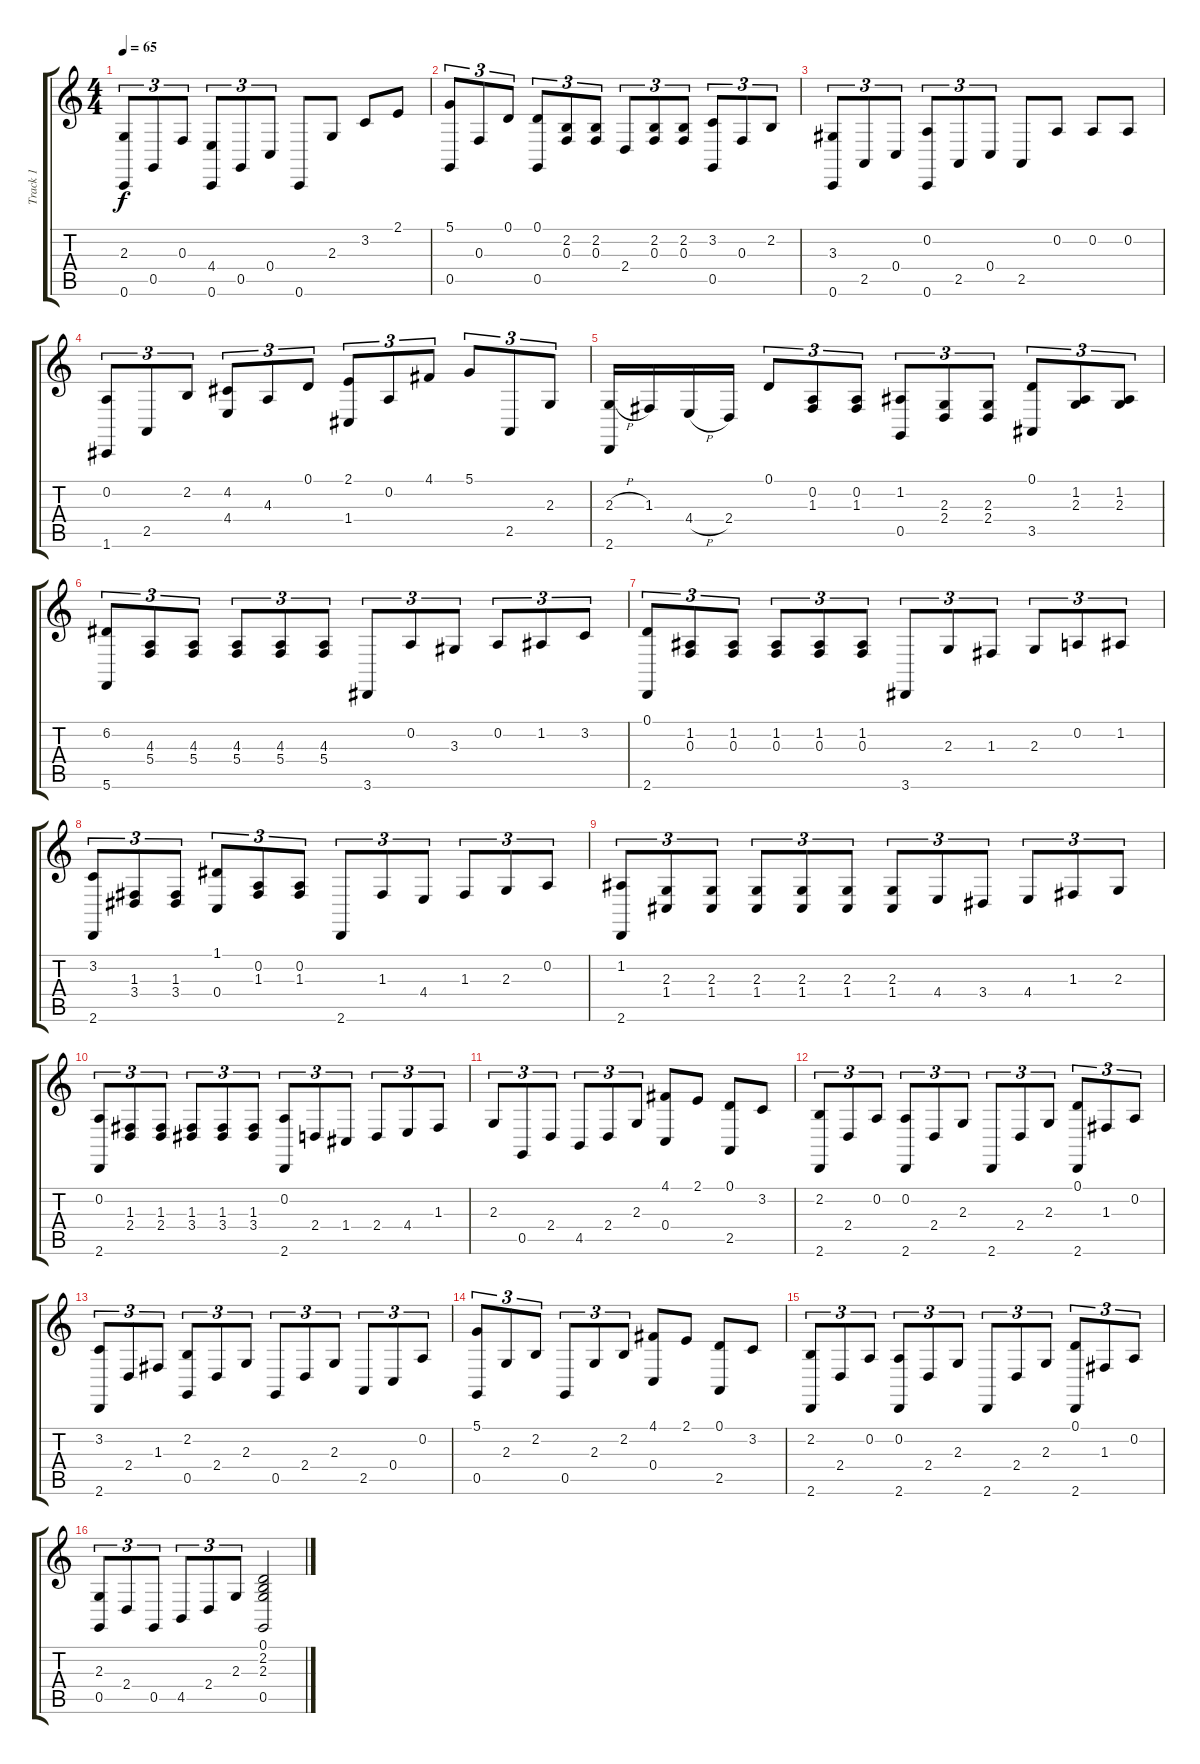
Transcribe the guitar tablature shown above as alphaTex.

\track ("Track 1" "Track 1") {instrument acousticgrandpiano}
\staff {score tabs}
\tuning (D4 A3 F3 C3 G2 C2) {hide}
\ts (4 4)
\tempo 65
\clef g2
\ks c
(2.3 0.6).8{tu (3 2) dy f} 0.5.8{tu (3 2)} 0.3.8{tu (3 2)} (4.4 0.6).8{tu (3 2)} 0.5.8{tu (3 2)} 0.4.8{tu (3 2)} 0.6.8 2.3.8 3.2.8 2.1.8 |
(5.1 0.5).8{tu (3 2)} 0.3.8{tu (3 2)} 0.1.8{tu (3 2)} (0.1 0.5).8{tu (3 2)} (2.2 0.3).8{tu (3 2)} (2.2 0.3).8{tu (3 2)} 2.4.8{tu (3 2)} (2.2 0.3).8{tu (3 2)} (2.2 0.3).8{tu (3 2)} (3.2 0.5).8{tu (3 2)} 0.3.8{tu (3 2)} 2.2.8{tu (3 2)} |
(3.3 0.6).8{tu (3 2)} 2.5.8{tu (3 2)} 0.4.8{tu (3 2)} (0.2 0.6).8{tu (3 2)} 2.5.8{tu (3 2)} 0.4.8{tu (3 2)} 2.5.8 0.2.8 0.2.8 0.2.8 |
(0.2 1.6).8{tu (3 2)} 2.5.8{tu (3 2)} 2.2.8{tu (3 2)} (4.2 4.4).8{tu (3 2)} 4.3.8{tu (3 2)} 0.1.8{tu (3 2)} (2.1 1.4).8{tu (3 2)} 0.2.8{tu (3 2)} 4.1.8{tu (3 2)} 5.1.8{tu (3 2)} 2.5.8{tu (3 2)} 2.3.8{tu (3 2)} |
(2.3{h} 2.6).16 1.3.16 4.4{h}.16 2.4.16 0.1.8{tu (3 2)} (0.2 1.3).8{tu (3 2)} (0.2 1.3).8{tu (3 2)} (1.2 0.5).8{tu (3 2)} (2.3 2.4).8{tu (3 2)} (2.3 2.4).8{tu (3 2)} (0.1 3.5).8{tu (3 2)} (1.2 2.3).8{tu (3 2)} (1.2 2.3).8{tu (3 2)} |
(6.2 5.6).8{tu (3 2)} (4.3 5.4).8{tu (3 2)} (4.3 5.4).8{tu (3 2)} (4.3 5.4).8{tu (3 2)} (4.3 5.4).8{tu (3 2)} (4.3 5.4).8{tu (3 2)} 3.6.8{tu (3 2)} 0.2.8{tu (3 2)} 3.3.8{tu (3 2)} 0.2.8{tu (3 2)} 1.2.8{tu (3 2)} 3.2.8{tu (3 2)} |
(0.1 2.6).8{tu (3 2)} (1.2 0.3).8{tu (3 2)} (1.2 0.3).8{tu (3 2)} (1.2 0.3).8{tu (3 2)} (1.2 0.3).8{tu (3 2)} (1.2 0.3).8{tu (3 2)} 3.6.8{tu (3 2)} 2.3.8{tu (3 2)} 1.3.8{tu (3 2)} 2.3.8{tu (3 2)} 0.2.8{tu (3 2)} 1.2.8{tu (3 2)} |
(3.2 2.6).8{tu (3 2)} (1.3 3.4).8{tu (3 2)} (1.3 3.4).8{tu (3 2)} (1.1 0.4).8{tu (3 2)} (0.2 1.3).8{tu (3 2)} (0.2 1.3).8{tu (3 2)} 2.6.8{tu (3 2)} 1.3.8{tu (3 2)} 4.4.8{tu (3 2)} 1.3.8{tu (3 2)} 2.3.8{tu (3 2)} 0.2.8{tu (3 2)} |
(1.2 2.6).8{tu (3 2)} (2.3 1.4).8{tu (3 2)} (2.3 1.4).8{tu (3 2)} (2.3 1.4).8{tu (3 2)} (2.3 1.4).8{tu (3 2)} (2.3 1.4).8{tu (3 2)} (2.3 1.4).8{tu (3 2)} 4.4.8{tu (3 2)} 3.4.8{tu (3 2)} 4.4.8{tu (3 2)} 1.3.8{tu (3 2)} 2.3.8{tu (3 2)} |
(0.2 2.6).8{tu (3 2)} (1.3 2.4).8{tu (3 2)} (1.3 2.4).8{tu (3 2)} (1.3 3.4).8{tu (3 2)} (1.3 3.4).8{tu (3 2)} (1.3 3.4).8{tu (3 2)} (0.2 2.6).8{tu (3 2)} 2.4.8{tu (3 2)} 1.4.8{tu (3 2)} 2.4.8{tu (3 2)} 4.4.8{tu (3 2)} 1.3.8{tu (3 2)} |
2.3.8{tu (3 2)} 0.5.8{tu (3 2)} 2.4.8{tu (3 2)} 4.5.8{tu (3 2)} 2.4.8{tu (3 2)} 2.3.8{tu (3 2)} (4.1 0.4).8 2.1.8 (0.1 2.5).8 3.2.8 |
(2.2 2.6).8{tu (3 2)} 2.4.8{tu (3 2)} 0.2.8{tu (3 2)} (0.2 2.6).8{tu (3 2)} 2.4.8{tu (3 2)} 2.3.8{tu (3 2)} 2.6.8{tu (3 2)} 2.4.8{tu (3 2)} 2.3.8{tu (3 2)} (0.1 2.6).8{tu (3 2)} 1.3.8{tu (3 2)} 0.2.8{tu (3 2)} |
(3.2 2.6).8{tu (3 2)} 2.4.8{tu (3 2)} 1.3.8{tu (3 2)} (2.2 0.5).8{tu (3 2)} 2.4.8{tu (3 2)} 2.3.8{tu (3 2)} 0.5.8{tu (3 2)} 2.4.8{tu (3 2)} 2.3.8{tu (3 2)} 2.5.8{tu (3 2)} 0.4.8{tu (3 2)} 0.2.8{tu (3 2)} |
(5.1 0.5).8{tu (3 2)} 2.3.8{tu (3 2)} 2.2.8{tu (3 2)} 0.5.8{tu (3 2)} 2.3.8{tu (3 2)} 2.2.8{tu (3 2)} (4.1 0.4).8 2.1.8 (0.1 2.5).8 3.2.8 |
(2.2 2.6).8{tu (3 2)} 2.4.8{tu (3 2)} 0.2.8{tu (3 2)} (0.2 2.6).8{tu (3 2)} 2.4.8{tu (3 2)} 2.3.8{tu (3 2)} 2.6.8{tu (3 2)} 2.4.8{tu (3 2)} 2.3.8{tu (3 2)} (0.1 2.6).8{tu (3 2)} 1.3.8{tu (3 2)} 0.2.8{tu (3 2)} |
(2.3 0.5).8{tu (3 2)} 2.4.8{tu (3 2)} 0.5.8{tu (3 2)} 4.5.8{tu (3 2)} 2.4.8{tu (3 2)} 2.3.8{tu (3 2)} (0.1 2.2 2.3 0.5).2
